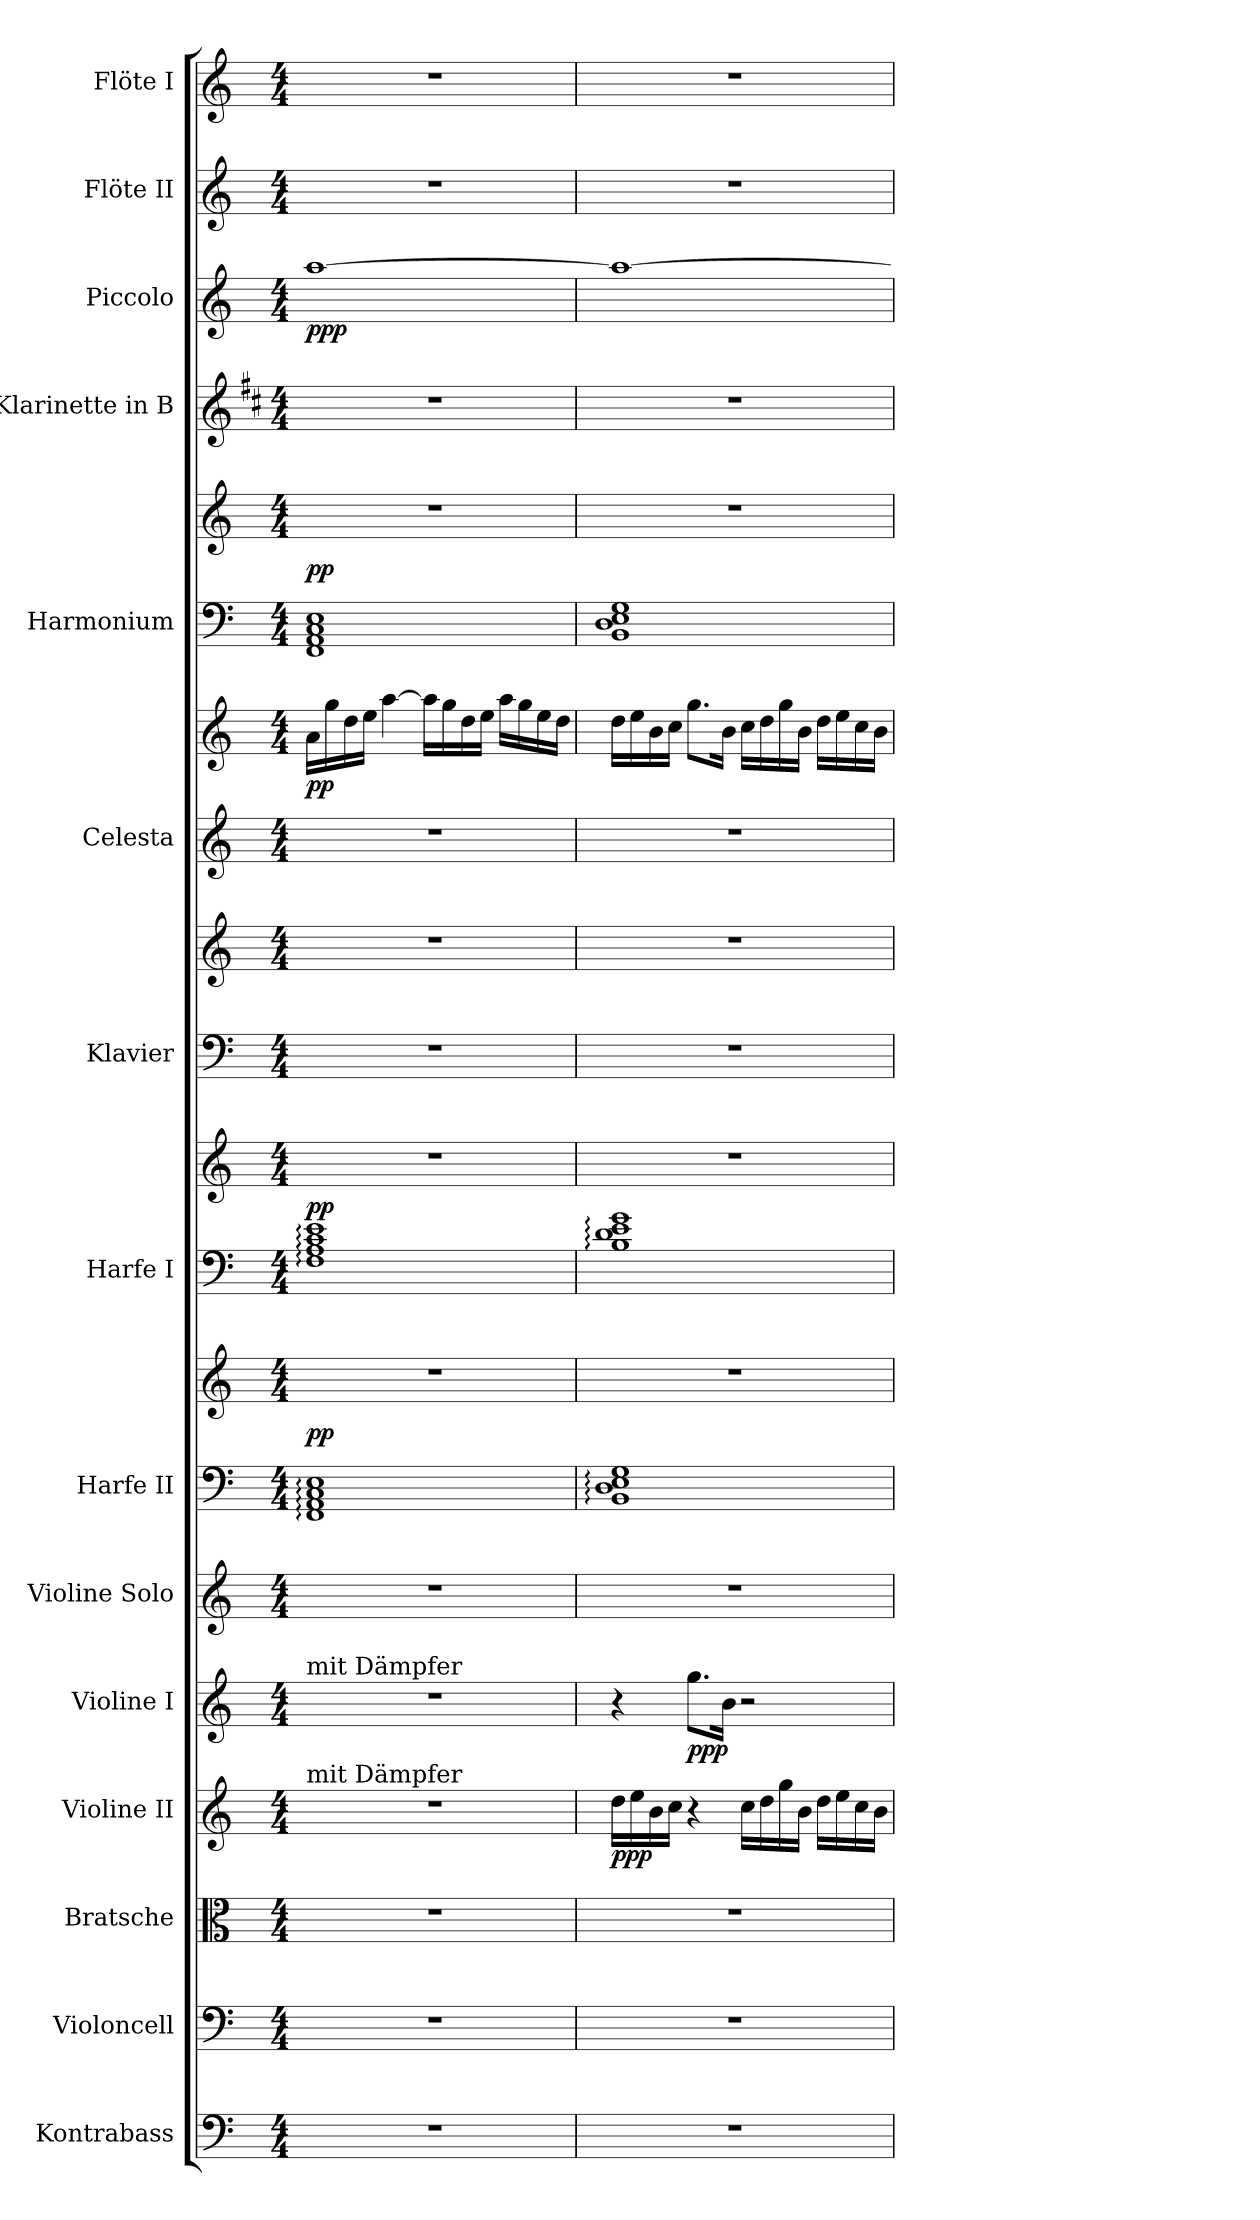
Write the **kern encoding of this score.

**kern	**kern	**kern	**kern	**dynam	**kern	**dynam	**kern	**kern	**kern	**dynam	**kern	**kern	**dynam	**kern	**kern	**kern	**kern	**dynam	**kern	**kern	**dynam	**kern	**kern	**dynam	**kern	**kern
*part15	*part14	*part13	*part12	*part12	*part11	*part11	*part10	*part9	*part9	*part9	*part8	*part8	*part8	*part7	*part7	*part6	*part6	*part6	*part5	*part5	*part5	*part4	*part3	*part3	*part2	*part1
*staff20	*staff19	*staff18	*staff17	*staff17	*staff16	*staff16	*staff15	*staff14	*staff13	*staff13/14	*staff12	*staff11	*staff11/12	*staff10	*staff9	*staff8	*staff7	*staff7/8	*staff6	*staff5	*staff5/6	*staff4	*staff3	*staff3	*staff2	*staff1
*I"Kontrabass	*I"Violoncell	*I"Bratsche	*I"Violine II	*	*I"Violine I	*	*I"Violine Solo	*I"Harfe II	*	*	*I"Harfe I	*	*	*I"Klavier	*	*I"Celesta	*	*	*I"Harmonium	*	*	*I"Klarinette in B	*I"Piccolo	*	*I"Flöte II	*I"Flöte I
*I'Kb.	*I'Vlc.	*I'Br.	*I'Vl. II	*	*I'Vl. I	*	*I'Vl. Solo	*I'Hfe. II	*	*	*I'Hfe. I	*	*	*I'Klav.	*	*I'Cel.	*	*	*I'Harm.	*	*	*I'Kl. in B	*I'Picc.	*	*I'Fl. II	*I'Fl. I
!!LO:PB:g=z
*clefF4	*clefF4	*clefC3	*clefG2	*	*clefG2	*	*clefG2	*clefF4	*clefG2	*	*clefF4	*clefG2	*	*clefF4	*clefG2	*clefG2	*clefG2	*	*clefF4	*clefG2	*	*clefG2	*clefG2	*	*clefG2	*clefG2
*ITrd7c12	*	*	*	*	*	*	*	*	*	*	*	*	*	*	*	*ITrd-7c-12	*ITrd-7c-12	*	*	*	*	*ITrd1c2	*ITrd-7c-12	*	*	*
*k[]	*k[]	*k[]	*k[]	*	*k[]	*	*k[]	*k[]	*k[]	*	*k[]	*k[]	*	*k[]	*k[]	*k[]	*k[]	*	*k[]	*k[]	*	*k[]	*k[]	*	*k[]	*k[]
*C:	*C:	*C:	*C:	*	*C:	*	*C:	*C:	*C:	*	*C:	*C:	*	*C:	*C:	*C:	*C:	*	*C:	*C:	*	*C:	*C:	*	*C:	*C:
*M4/4	*M4/4	*M4/4	*M4/4	*	*M4/4	*	*M4/4	*M4/4	*M4/4	*	*M4/4	*M4/4	*	*M4/4	*M4/4	*M4/4	*M4/4	*	*M4/4	*M4/4	*	*M4/4	*M4/4	*	*M4/4	*M4/4
*MM60	*MM60	*MM60	*MM60	*	*MM60	*	*MM60	*MM60	*MM60	*	*MM60	*MM60	*	*MM60	*MM60	*MM60	*MM60	*	*MM60	*MM60	*	*MM60	*MM60	*	*MM60	*MM60
=1	=1	=1	=1	=1	=1	=1	=1	=1	=1	=1	=1	=1	=1	=1	=1	=1	=1	=1	=1	=1	=1	=1	=1	=1	=1	=1
!	!	!	!	!	!LO:TX:a:t=mit Dämpfer	!	!	!	!	!	!	!	!	!	!	!	!	!	!	!	!	!	!	!	!	!
!	!	!	!LO:TX:a:t=mit Dämpfer	!	!	!	!	!	!	!	!	!	!	!	!	!	!	!	!	!	!	!	!	!	!	!
1r	1r	1r	1r	.	1r	.	1r	1FFi: 1AAi: 1Ci: 1Ei:	1r	pp	1Fi: 1Ai: 1ci: 1ei:	1r	pp	1r	1r	1r	16aai\LL	pp	1FFi 1AAi 1Ci 1Ei	1r	pp	1r	[1aaai	ppp	1r	1r
.	.	.	.	.	.	.	.	.	.	.	.	.	.	.	.	.	16gggi\	.	.	.	.	.	.	.	.	.
.	.	.	.	.	.	.	.	.	.	.	.	.	.	.	.	.	16dddi\	.	.	.	.	.	.	.	.	.
.	.	.	.	.	.	.	.	.	.	.	.	.	.	.	.	.	16eeei\JJ	.	.	.	.	.	.	.	.	.
.	.	.	.	.	.	.	.	.	.	.	.	.	.	.	.	.	[4aaai\	.	.	.	.	.	.	.	.	.
.	.	.	.	.	.	.	.	.	.	.	.	.	.	.	.	.	16aaai\LL]	.	.	.	.	.	.	.	.	.
.	.	.	.	.	.	.	.	.	.	.	.	.	.	.	.	.	16gggi\	.	.	.	.	.	.	.	.	.
.	.	.	.	.	.	.	.	.	.	.	.	.	.	.	.	.	16dddi\	.	.	.	.	.	.	.	.	.
.	.	.	.	.	.	.	.	.	.	.	.	.	.	.	.	.	16eeei\JJ	.	.	.	.	.	.	.	.	.
.	.	.	.	.	.	.	.	.	.	.	.	.	.	.	.	.	16aaai\LL	.	.	.	.	.	.	.	.	.
.	.	.	.	.	.	.	.	.	.	.	.	.	.	.	.	.	16gggi\	.	.	.	.	.	.	.	.	.
.	.	.	.	.	.	.	.	.	.	.	.	.	.	.	.	.	16eeei\	.	.	.	.	.	.	.	.	.
.	.	.	.	.	.	.	.	.	.	.	.	.	.	.	.	.	16dddi\JJ	.	.	.	.	.	.	.	.	.
=2	=2	=2	=2	=2	=2	=2	=2	=2	=2	=2	=2	=2	=2	=2	=2	=2	=2	=2	=2	=2	=2	=2	=2	=2	=2	=2
1r	1r	1r	16ddi\LL	ppp	4r	.	1r	1BBi: 1Di: 1Ei: 1Gi:	1r	.	1Bi: 1di: 1ei: 1gi:	1r	.	1r	1r	1r	16dddi\LL	.	1BBi 1Di 1Ei 1Gi	1r	.	1r	1aaai_	.	1r	1r
.	.	.	16eei\	.	.	.	.	.	.	.	.	.	.	.	.	.	16eeei\	.	.	.	.	.	.	.	.	.
.	.	.	16bi\	.	.	.	.	.	.	.	.	.	.	.	.	.	16bbi\	.	.	.	.	.	.	.	.	.
.	.	.	16cci\JJ	.	.	.	.	.	.	.	.	.	.	.	.	.	16ccci\JJ	.	.	.	.	.	.	.	.	.
.	.	.	4r	.	8.ggi\L	ppp	.	.	.	.	.	.	.	.	.	.	8.gggi\L	.	.	.	.	.	.	.	.	.
.	.	.	.	.	16bi\Jk	.	.	.	.	.	.	.	.	.	.	.	16bbi\Jk	.	.	.	.	.	.	.	.	.
.	.	.	16cci\LL	.	2r	.	.	.	.	.	.	.	.	.	.	.	16ccci\LL	.	.	.	.	.	.	.	.	.
.	.	.	16ddi\	.	.	.	.	.	.	.	.	.	.	.	.	.	16dddi\	.	.	.	.	.	.	.	.	.
.	.	.	16ggi\	.	.	.	.	.	.	.	.	.	.	.	.	.	16gggi\	.	.	.	.	.	.	.	.	.
.	.	.	16bi\JJ	.	.	.	.	.	.	.	.	.	.	.	.	.	16bbi\JJ	.	.	.	.	.	.	.	.	.
.	.	.	16ddi\LL	.	.	.	.	.	.	.	.	.	.	.	.	.	16dddi\LL	.	.	.	.	.	.	.	.	.
.	.	.	16eei\	.	.	.	.	.	.	.	.	.	.	.	.	.	16eeei\	.	.	.	.	.	.	.	.	.
.	.	.	16cci\	.	.	.	.	.	.	.	.	.	.	.	.	.	16ccci\	.	.	.	.	.	.	.	.	.
.	.	.	16bi\JJ	.	.	.	.	.	.	.	.	.	.	.	.	.	16bbi\JJ	.	.	.	.	.	.	.	.	.
=	=	=	=	=	=	=	=	=	=	=	=	=	=	=	=	=	=	=	=	=	=	=	=	=	=	=
*-	*-	*-	*-	*-	*-	*-	*-	*-	*-	*-	*-	*-	*-	*-	*-	*-	*-	*-	*-	*-	*-	*-	*-	*-	*-	*-
